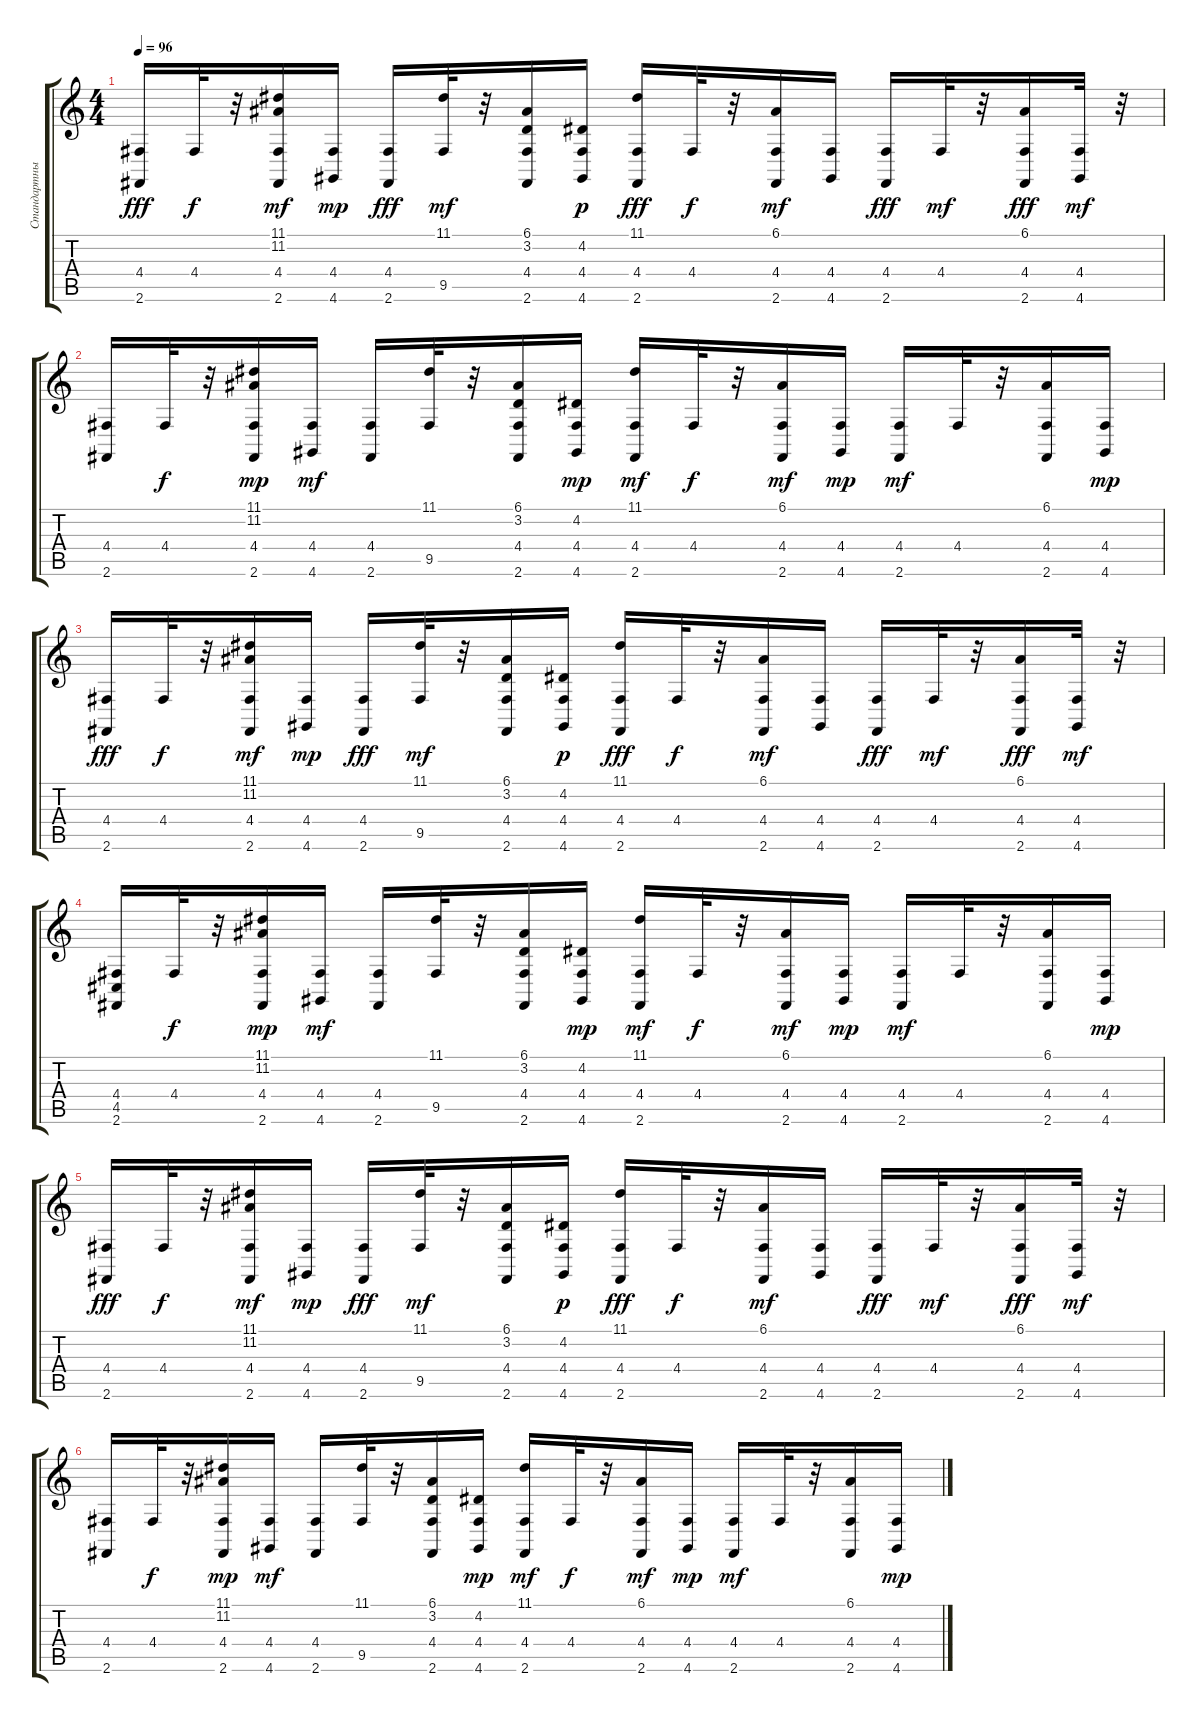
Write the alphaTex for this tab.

\track ("Стандартный Набор" "Стандартны") {instrument synthdrum}
\staff {score tabs}
\tuning (E4 B3 G3 D3 A2 E2) {hide}
\ts (4 4)
\tempo 96
\clef g2
\ks c
(4.4 2.6).16{dy fff} 4.4.32{dy f} r.32 (11.1 11.2 4.4 2.6).16{dy mf} (4.4 4.6).16{dy mp} (4.4 2.6).16{dy fff} (11.1 9.5).32{dy mf} r.32 (6.1 3.2 4.4 2.6).16 (4.2 4.4 4.6).16{dy p} (11.1 4.4 2.6).16{dy fff} 4.4.32{dy f} r.32 (6.1 4.4 2.6).16{dy mf} (4.4 4.6).16 (4.4 2.6).16{dy fff} 4.4.32{dy mf} r.32 (6.1 4.4 2.6).16{dy fff} (4.4 4.6).32{dy mf} r.32 |
(4.4 2.6).16 4.4.32{dy f} r.32 (11.1 11.2 4.4 2.6).16{dy mp} (4.4 4.6).16{dy mf} (4.4 2.6).16 (11.1 9.5).32 r.32 (6.1 3.2 4.4 2.6).16 (4.2 4.4 4.6).16{dy mp} (11.1 4.4 2.6).16{dy mf} 4.4.32{dy f} r.32 (6.1 4.4 2.6).16{dy mf} (4.4 4.6).16{dy mp} (4.4 2.6).16{dy mf} 4.4.32 r.32 (6.1 4.4 2.6).16 (4.4 4.6).16{dy mp} |
(4.4 2.6).16{dy fff} 4.4.32{dy f} r.32 (11.1 11.2 4.4 2.6).16{dy mf} (4.4 4.6).16{dy mp} (4.4 2.6).16{dy fff} (11.1 9.5).32{dy mf} r.32 (6.1 3.2 4.4 2.6).16 (4.2 4.4 4.6).16{dy p} (11.1 4.4 2.6).16{dy fff} 4.4.32{dy f} r.32 (6.1 4.4 2.6).16{dy mf} (4.4 4.6).16 (4.4 2.6).16{dy fff} 4.4.32{dy mf} r.32 (6.1 4.4 2.6).16{dy fff} (4.4 4.6).32{dy mf} r.32 |
(4.4 4.5 2.6).16 4.4.32{dy f} r.32 (11.1 11.2 4.4 2.6).16{dy mp} (4.4 4.6).16{dy mf} (4.4 2.6).16 (11.1 9.5).32 r.32 (6.1 3.2 4.4 2.6).16 (4.2 4.4 4.6).16{dy mp} (11.1 4.4 2.6).16{dy mf} 4.4.32{dy f} r.32 (6.1 4.4 2.6).16{dy mf} (4.4 4.6).16{dy mp} (4.4 2.6).16{dy mf} 4.4.32 r.32 (6.1 4.4 2.6).16 (4.4 4.6).16{dy mp} |
(4.4 2.6).16{dy fff} 4.4.32{dy f} r.32 (11.1 11.2 4.4 2.6).16{dy mf} (4.4 4.6).16{dy mp} (4.4 2.6).16{dy fff} (11.1 9.5).32{dy mf} r.32 (6.1 3.2 4.4 2.6).16 (4.2 4.4 4.6).16{dy p} (11.1 4.4 2.6).16{dy fff} 4.4.32{dy f} r.32 (6.1 4.4 2.6).16{dy mf} (4.4 4.6).16 (4.4 2.6).16{dy fff} 4.4.32{dy mf} r.32 (6.1 4.4 2.6).16{dy fff} (4.4 4.6).32{dy mf} r.32 |
(4.4 2.6).16 4.4.32{dy f} r.32 (11.1 11.2 4.4 2.6).16{dy mp} (4.4 4.6).16{dy mf} (4.4 2.6).16 (11.1 9.5).32 r.32 (6.1 3.2 4.4 2.6).16 (4.2 4.4 4.6).16{dy mp} (11.1 4.4 2.6).16{dy mf} 4.4.32{dy f} r.32 (6.1 4.4 2.6).16{dy mf} (4.4 4.6).16{dy mp} (4.4 2.6).16{dy mf} 4.4.32 r.32 (6.1 4.4 2.6).16 (4.4 4.6).16{dy mp}
